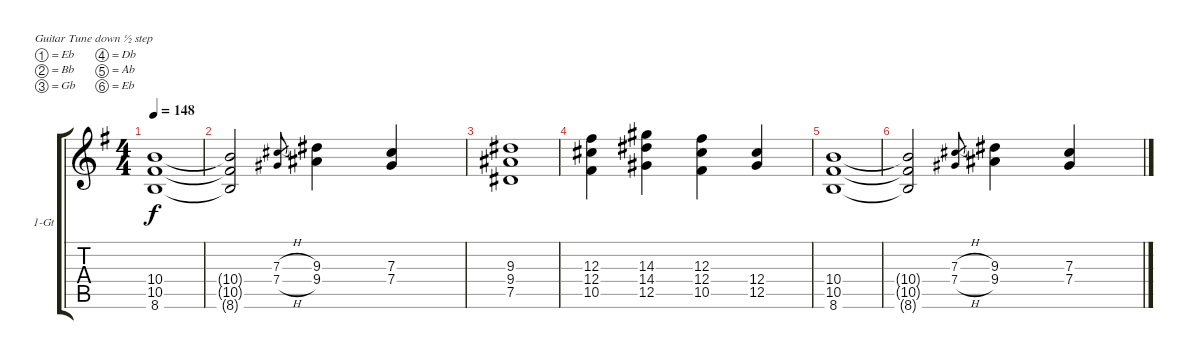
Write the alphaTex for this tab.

\bracketExtendMode groupsimilarinstruments
\firstSystemTrackNameOrientation horizontal
\otherSystemsTrackNameOrientation horizontal
\track ("Guitar 1" "1-Gt") {instrument electricguitarmuted}
\staff {score tabs}
\tuning (Eb4 Bb3 Gb3 Db3 Ab2 Eb2)
\ts (4 4)
\tempo 148
\clef g2
\scale
1.05549
\ks g
(8.6 10.5 10.4).1{dy f} |
\scale
0.944515 (8.6{t} 10.5{t} 10.4{t}).2 (7.4{h} 7.3{h}).8{gr} (9.4 9.3).4 (7.4 7.3).4 |
\scale
1.05549 (9.3 9.4 7.5).1 |
\scale
0.944515 (12.3 12.4 10.5).4 (14.3 14.4 12.5).4 (12.3 12.4 10.5).4 (12.4 12.5).4 |
\scale
1.05549 (8.6 10.5 10.4).1 |
\scale
0.944515 (8.6{t} 10.5{t} 10.4{t}).2 (7.4{h} 7.3{h}).8{gr} (9.4 9.3).4 (7.4 7.3).4
